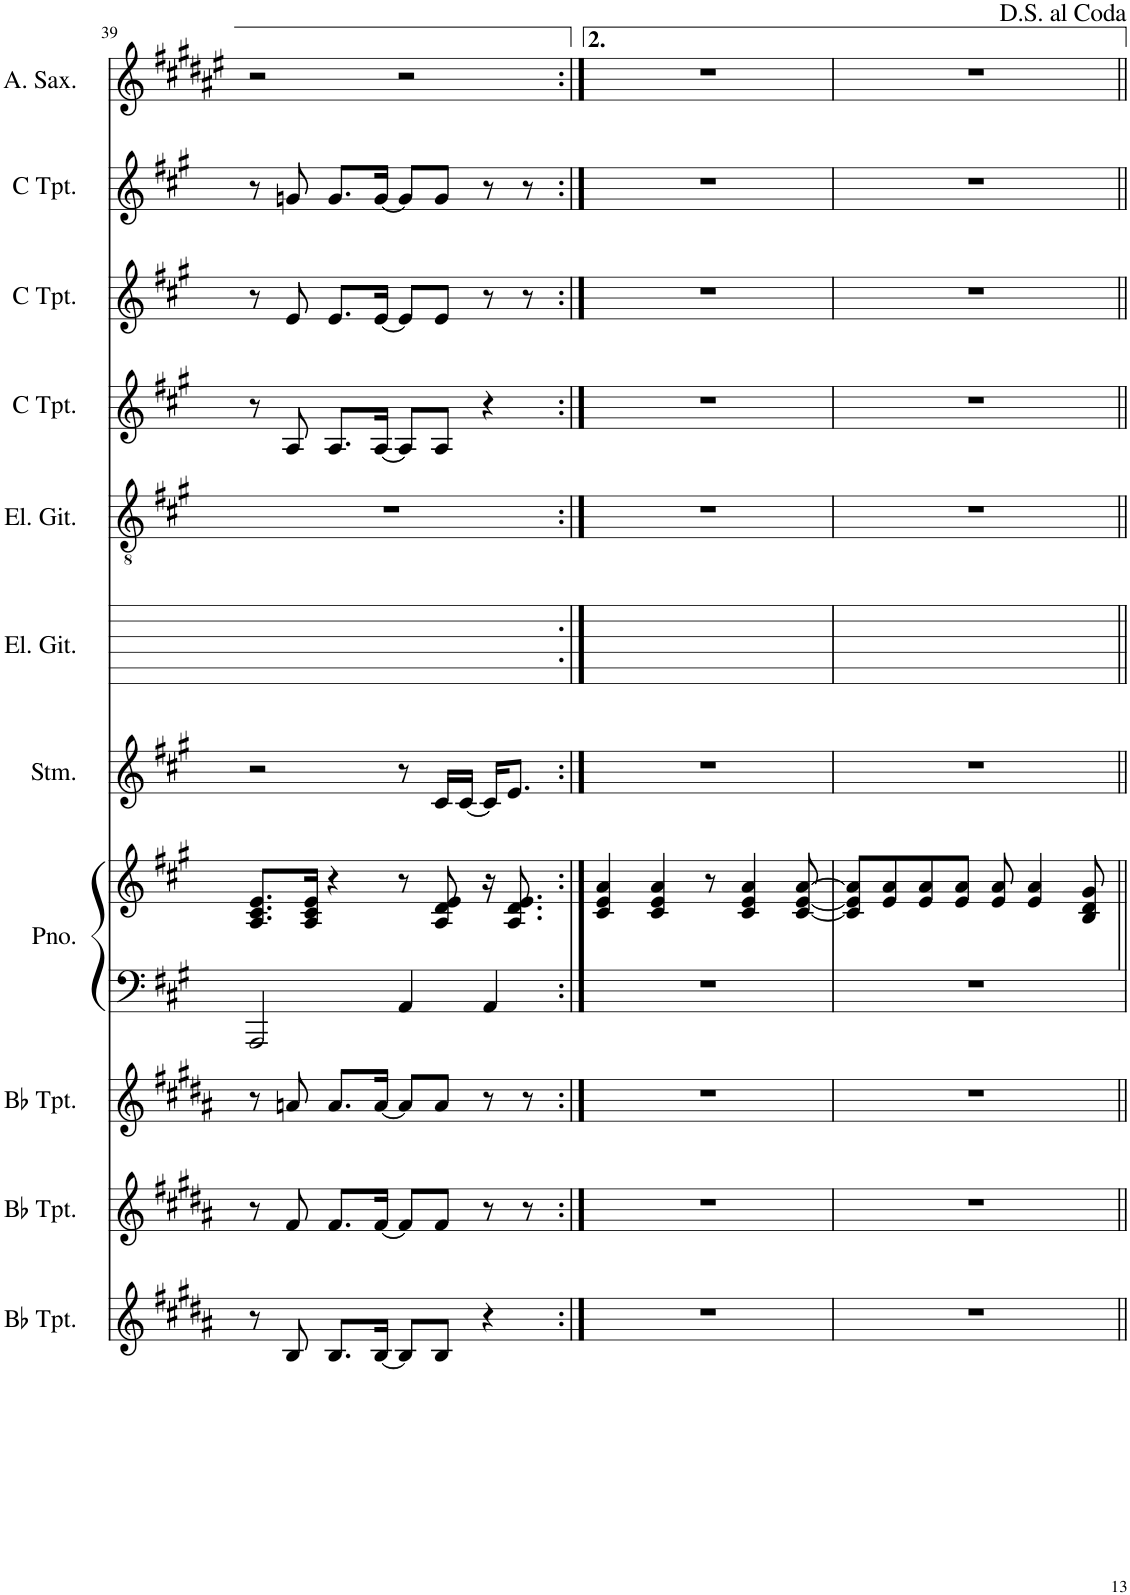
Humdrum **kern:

**kern	**kern	**kern	**kern	**kern	**kern	**kern	**kern	**kern	**kern	**kern	**kern
*part11	*part10	*part9	*part8	*part8	*part7	*part6	*part5	*part4	*part3	*part2	*part1
*staff12	*staff11	*staff10	*staff9	*staff8	*staff7	*staff6	*staff5	*staff4	*staff3	*staff2	*staff1
*I"Trompet in Bb	*I"Trompet in Bb	*I"Trompet in Bb	*I"Piano	*	*I"Stem	*I"Elektrische gitaar	*I"Elektrische gitaar	*I"Trompet in C	*I"Trompet in C	*I"Trompet in C	*I"Alt-saxofoon
*	*	*	*I'Pno.	*	*I'Stm.	*I'El. Git.	*I'El. Git.	*	*	*	*I'A. Sax.
!!LO:PB:g=z
*clefG2	*clefG2	*clefG2	*clefF4	*clefG2	*clefG2	*	*clefGv2	*clefG2	*clefG2	*clefG2	*clefG2
*Trd1c2	*Trd1c2	*Trd1c2	*	*	*	*	*	*Trd1c2	*Trd1c2	*Trd1c2	*Trd5c9
*k[f#c#g#d#a#]	*k[f#c#g#d#a#]	*k[f#c#g#d#a#]	*k[f#c#g#]	*k[f#c#g#]	*k[f#c#g#]	*k[f#c#g#]	*k[f#c#g#]	*k[f#c#g#]	*k[f#c#g#]	*k[f#c#g#]	*k[f#c#g#d#a#e#]
*M4/4	*M4/4	*M4/4	*M4/4	*M4/4	*M4/4	*M4/4	*M4/4	*M4/4	*M4/4	*M4/4	*M4/4
=39	=39	=39	=39	=39	=39	=39	=39	=39	=39	=39	=39
8r	8r	8r	2AAA/	8.A/ 8.c#/ 8.e/L	2r	1r	1r	8r	8r	8r	2r
8B/	8f#/	8an/	.	.	.	.	.	8A/	8e/	8gn/	.
.	.	.	.	16A/ 16c#/ 16e/Jk	.	.	.	.	.	.	.
8.B/L	8.f#/L	8.a/L	.	4r	.	.	.	8.A/L	8.e/L	8.g/L	.
[16B/Jk	[16f#/Jk	[16a/Jk	.	.	.	.	.	[16A/Jk	[16e/Jk	[16g/Jk	.
8B/L]	8f#/L]	8a/L]	4AA/	8r	8r	.	.	8A/L]	8e/L]	8g/L]	2r
8B/J	8f#/J	8a/J	.	8A/ 8d/ 8e/	16c#/LL	.	.	8A/J	8e/J	8g/J	.
.	.	.	.	.	[16c#/JJ	.	.	.	.	.	.
4r	8r	8r	4AA/	16r	16c#/KL]	.	.	4r	8r	8r	.
.	.	.	.	8.A/ 8.d/ 8.e/	8.e/J	.	.	.	.	.	.
.	8r	8r	.	.	.	.	.	.	8r	8r	.
=40:|!	=40:|!	=40:|!	=40:|!	=40:|!	=40:|!	=40:|!	=40:|!	=40:|!	=40:|!	=40:|!	=40:|!
1r	1r	1r	1r	4c#/ 4e/ 4a/	1r	1r	1r	1r	1r	1r	1r
.	.	.	.	4c#/ 4e/ 4a/	.	.	.	.	.	.	.
.	.	.	.	8r	.	.	.	.	.	.	.
.	.	.	.	4c#/ 4e/ 4a/	.	.	.	.	.	.	.
.	.	.	.	[8c#/ [8e/ [8a/	.	.	.	.	.	.	.
=41	=41	=41	=41	=41	=41	=41	=41	=41	=41	=41	=41
1r	1r	1r	1r	8c#/] 8e/] 8a/]L	1r	1r	1r	1r	1r	1r	1r
.	.	.	.	8e/ 8a/	.	.	.	.	.	.	.
.	.	.	.	8e/ 8a/	.	.	.	.	.	.	.
.	.	.	.	8e/ 8a/J	.	.	.	.	.	.	.
.	.	.	.	8e/ 8a/	.	.	.	.	.	.	.
.	.	.	.	4e/ 4a/	.	.	.	.	.	.	.
.	.	.	.	8B/ 8d/ 8g#/	.	.	.	.	.	.	.
=||	=||	=||	=||	=||	=||	=||	=||	=||	=||	=||	=||
*-	*-	*-	*-	*-	*-	*-	*-	*-	*-	*-	*-
